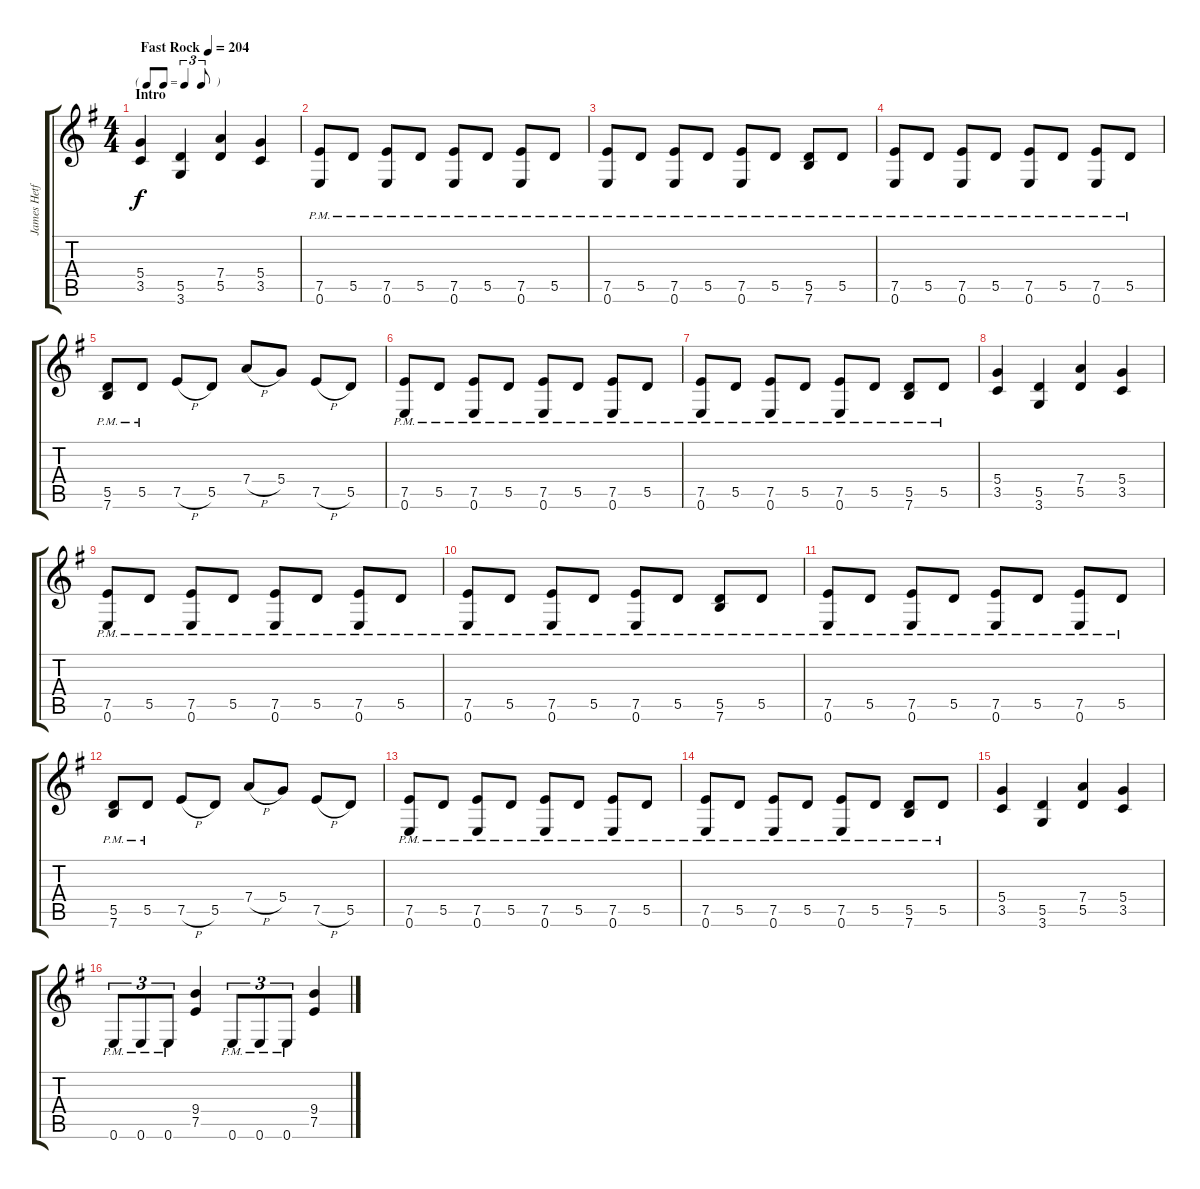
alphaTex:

\track ("James Hetfield" "James Hetf") {instrument distortionguitar}
\staff {score tabs}
\tuning (E4 B3 G3 D3 A2 E2) {hide}
\ts (4 4)
\tf triplet8th
\section ("" "Intro")
\tempo (204 "Fast Rock")
\clef g2
\ks eminor
(5.4 3.5).4{dy f instrument distortionguitar} (5.5 3.6).4 (7.4 5.5).4 (5.4 3.5).4 |
(7.5{pm} 0.6{pm}).8 5.5{pm}.8 (7.5{pm} 0.6{pm}).8 5.5{pm}.8 (7.5{pm} 0.6{pm}).8 5.5{pm}.8 (7.5{pm} 0.6{pm}).8 5.5{pm}.8 |
(7.5{pm} 0.6{pm}).8 5.5{pm}.8 (7.5{pm} 0.6{pm}).8 5.5{pm}.8 (7.5{pm} 0.6{pm}).8 5.5{pm}.8 (5.5{pm} 7.6{pm}).8 5.5{pm}.8 |
(7.5{pm} 0.6{pm}).8 5.5{pm}.8 (7.5{pm} 0.6{pm}).8 5.5{pm}.8 (7.5{pm} 0.6{pm}).8 5.5{pm}.8 (7.5{pm} 0.6{pm}).8 5.5{pm}.8 |
(5.5{pm} 7.6{pm}).8 5.5{pm}.8 7.5{h}.8 5.5.8 7.4{h}.8 5.4.8 7.5{h}.8 5.5.8 |
(7.5{pm} 0.6{pm}).8 5.5{pm}.8 (7.5{pm} 0.6{pm}).8 5.5{pm}.8 (7.5{pm} 0.6{pm}).8 5.5{pm}.8 (7.5{pm} 0.6{pm}).8 5.5{pm}.8 |
(7.5{pm} 0.6{pm}).8 5.5{pm}.8 (7.5{pm} 0.6{pm}).8 5.5{pm}.8 (7.5{pm} 0.6{pm}).8 5.5{pm}.8 (5.5{pm} 7.6{pm}).8 5.5{pm}.8 |
(5.4 3.5).4 (5.5 3.6).4 (7.4 5.5).4 (5.4 3.5).4 |
(7.5{pm} 0.6{pm}).8 5.5{pm}.8 (7.5{pm} 0.6{pm}).8 5.5{pm}.8 (7.5{pm} 0.6{pm}).8 5.5{pm}.8 (7.5{pm} 0.6{pm}).8 5.5{pm}.8 |
(7.5{pm} 0.6{pm}).8 5.5{pm}.8 (7.5{pm} 0.6{pm}).8 5.5{pm}.8 (7.5{pm} 0.6{pm}).8 5.5{pm}.8 (5.5{pm} 7.6{pm}).8 5.5{pm}.8 |
(7.5{pm} 0.6{pm}).8 5.5{pm}.8 (7.5{pm} 0.6{pm}).8 5.5{pm}.8 (7.5{pm} 0.6{pm}).8 5.5{pm}.8 (7.5{pm} 0.6{pm}).8 5.5{pm}.8 |
(5.5{pm} 7.6{pm}).8 5.5{pm}.8 7.5{h}.8 5.5.8 7.4{h}.8 5.4.8 7.5{h}.8 5.5.8 |
(7.5{pm} 0.6{pm}).8 5.5{pm}.8 (7.5{pm} 0.6{pm}).8 5.5{pm}.8 (7.5{pm} 0.6{pm}).8 5.5{pm}.8 (7.5{pm} 0.6{pm}).8 5.5{pm}.8 |
(7.5{pm} 0.6{pm}).8 5.5{pm}.8 (7.5{pm} 0.6{pm}).8 5.5{pm}.8 (7.5{pm} 0.6{pm}).8 5.5{pm}.8 (5.5{pm} 7.6{pm}).8 5.5{pm}.8 |
(5.4 3.5).4 (5.5 3.6).4 (7.4 5.5).4 (5.4 3.5).4 |
0.6{pm}.8{tu (3 2)} 0.6{pm}.8{tu (3 2)} 0.6{pm}.8{tu (3 2)} (9.4 7.5).4 0.6{pm}.8{tu (3 2)} 0.6{pm}.8{tu (3 2)} 0.6{pm}.8{tu (3 2)} (9.4 7.5).4
